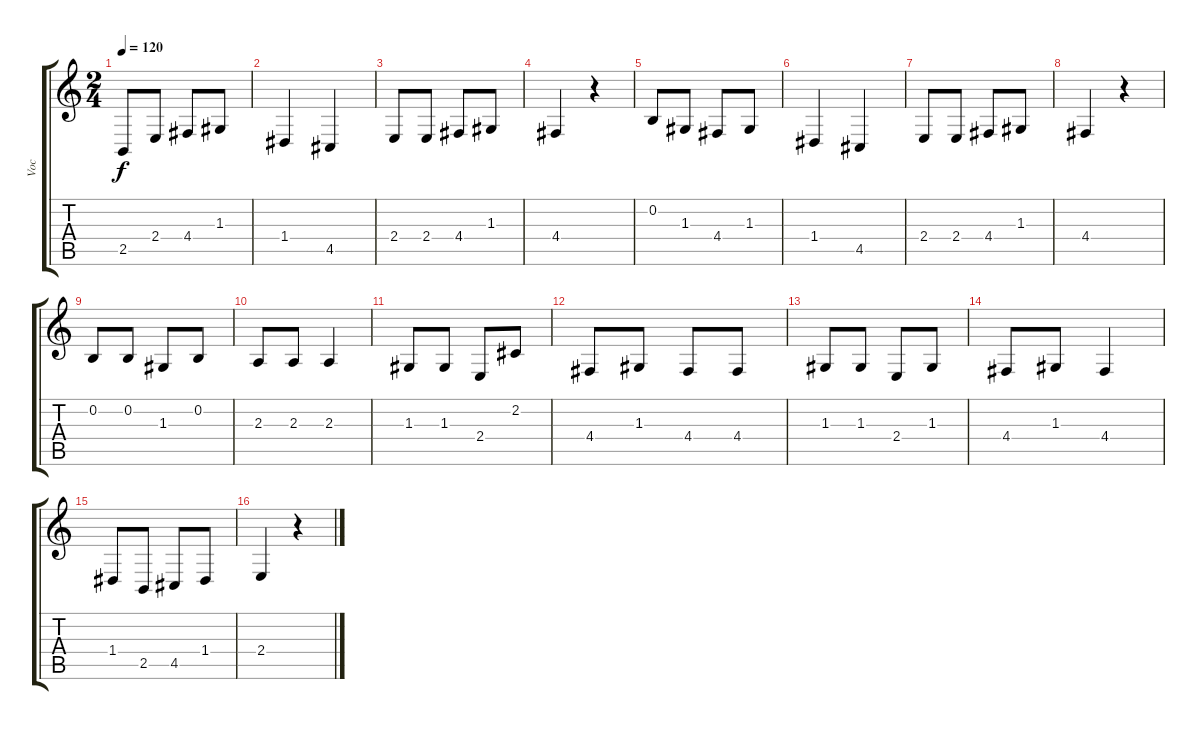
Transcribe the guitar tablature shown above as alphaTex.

\track ("Voc" "Voc") {instrument voiceoohs}
\staff {score tabs}
\tuning (E4 B3 G3 D3 A2 E2) {hide}
\ts (2 4)
\tempo 120
\clef g2
\ks c
2.5.8{dy f} 2.4.8 4.4.8 1.3.8 |
1.4.4 4.5.4 |
2.4.8 2.4.8 4.4.8 1.3.8 |
4.4.4 r.4 |
0.2.8 1.3.8 4.4.8 1.3.8 |
1.4.4 4.5.4 |
2.4.8 2.4.8 4.4.8 1.3.8 |
4.4.4 r.4 |
0.2.8 0.2.8 1.3.8 0.2.8 |
2.3.8 2.3.8 2.3.4 |
1.3.8 1.3.8 2.4.8 2.2.8 |
4.4.8 1.3.8 4.4.8 4.4.8 |
1.3.8 1.3.8 2.4.8 1.3.8 |
4.4.8 1.3.8 4.4.4 |
1.4.8 2.5.8 4.5.8 1.4.8 |
2.4.4 r.4
